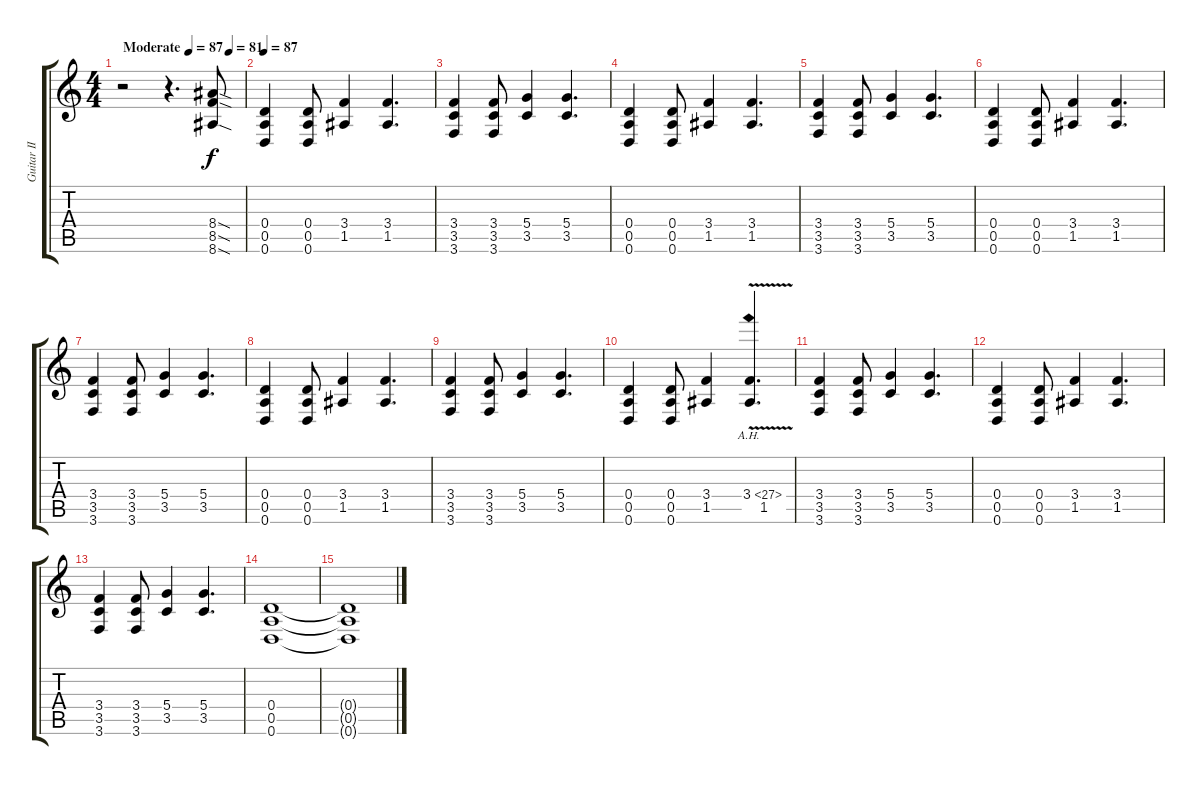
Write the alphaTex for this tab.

\track ("Guitar II" "Guitar II") {instrument distortionguitar}
\staff {score tabs}
\tuning (E4 B3 G3 D3 A2 D2) {hide}
\ts (4 4)
\tempo (87 "Moderate")
\tempo (81 0.875)
\tempo (87 "Moderate")
\clef g2
\ks c
r.2{dy f instrument distortionguitar} r.4{d} (8.4{sod} 8.5{sod} 8.6{sod}).8 |
\tempo 87
(0.4 0.5 0.6).4 (0.4 0.5 0.6).8 (3.4 1.5).4 (3.4 1.5).4{d} |
(3.4 3.5 3.6).4 (3.4 3.5 3.6).8 (5.4 3.5).4 (5.4 3.5).4{d} |
(0.4 0.5 0.6).4 (0.4 0.5 0.6).8 (3.4 1.5).4 (3.4 1.5).4{d} |
(3.4 3.5 3.6).4 (3.4 3.5 3.6).8 (5.4 3.5).4 (5.4 3.5).4{d} |
(0.4 0.5 0.6).4 (0.4 0.5 0.6).8 (3.4 1.5).4 (3.4 1.5).4{d} |
(3.4 3.5 3.6).4 (3.4 3.5 3.6).8 (5.4 3.5).4 (5.4 3.5).4{d} |
(0.4 0.5 0.6).4 (0.4 0.5 0.6).8 (3.4 1.5).4 (3.4 1.5).4{d} |
(3.4 3.5 3.6).4 (3.4 3.5 3.6).8 (5.4 3.5).4 (5.4 3.5).4{d} |
(0.4 0.5 0.6).4 (0.4 0.5 0.6).8 (3.4 1.5).4 (3.4{ah 24 v} 1.5).4{d} |
(3.4 3.5 3.6).4 (3.4 3.5 3.6).8 (5.4 3.5).4 (5.4 3.5).4{d} |
(0.4 0.5 0.6).4 (0.4 0.5 0.6).8 (3.4 1.5).4 (3.4 1.5).4{d} |
(3.4 3.5 3.6).4 (3.4 3.5 3.6).8 (5.4 3.5).4 (5.4 3.5).4{d} |
(0.4 0.5 0.6).1{volume 0} |
(0.4{t} 0.5{t} 0.6{t}).1
